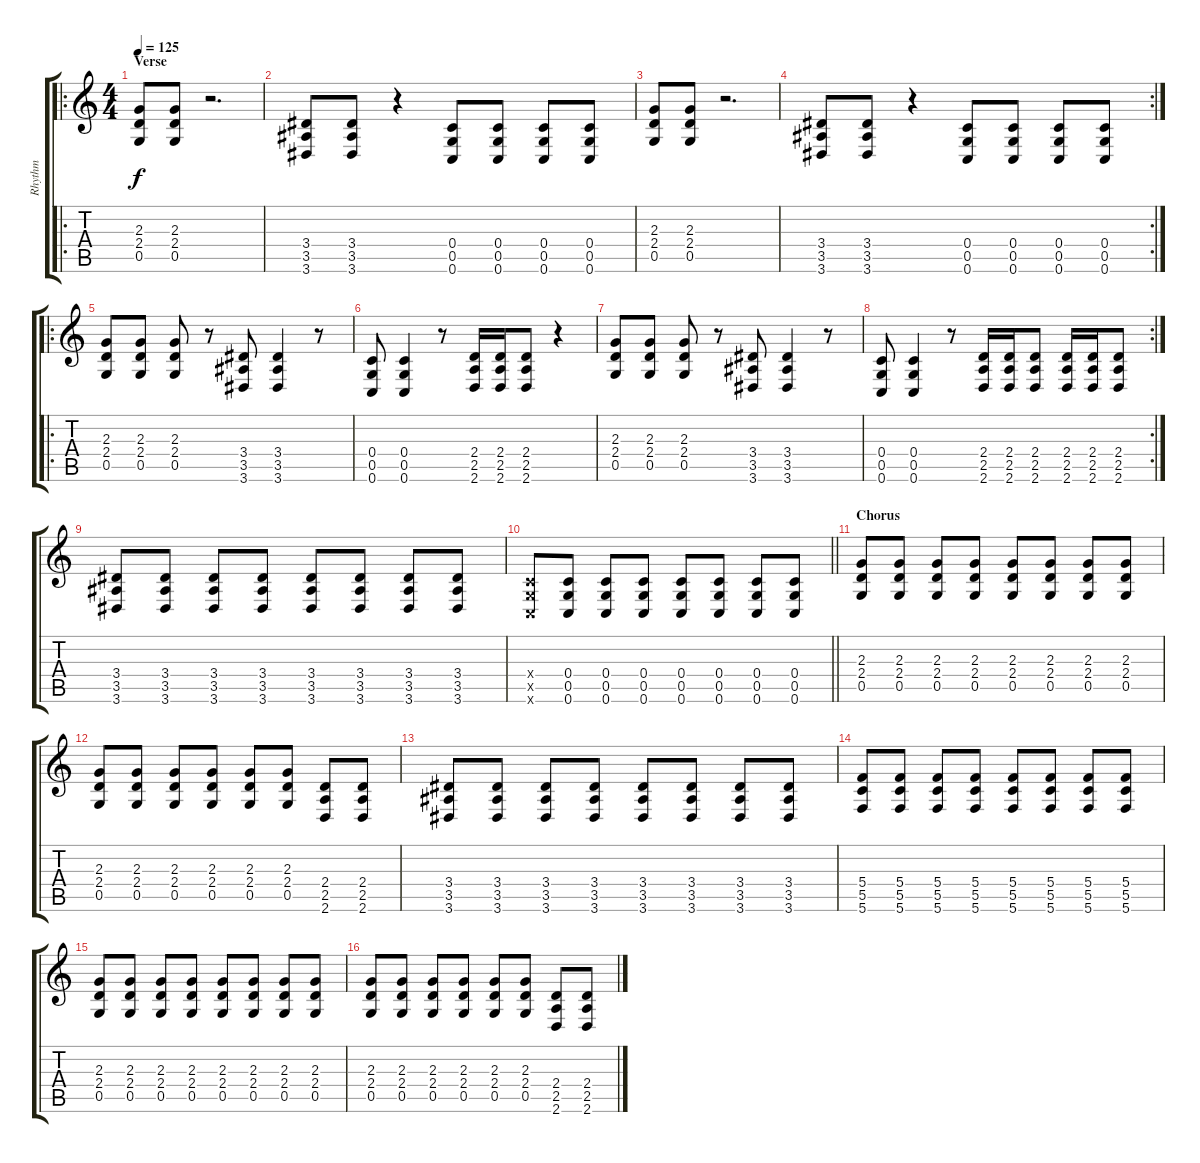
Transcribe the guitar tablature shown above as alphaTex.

\track ("Rhythm" "Rhythm") {instrument distortionguitar}
\staff {score tabs}
\tuning (D4 A3 F3 C3 G2 C2) {hide}
\ro
\ts (4 4)
\section ("" "Verse")
\tempo 125
\clef g2
\ks c
(2.3 2.4 0.5).8{dy f} (2.3 2.4 0.5).8 r.2{d} |
(3.4 3.5 3.6).8 (3.4 3.5 3.6).8 r.4 (0.4 0.5 0.6).8 (0.4 0.5 0.6).8 (0.4 0.5 0.6).8 (0.4 0.5 0.6).8 |
(2.3 2.4 0.5).8 (2.3 2.4 0.5).8 r.2{d} |
\rc 2
(3.4 3.5 3.6).8 (3.4 3.5 3.6).8 r.4 (0.4 0.5 0.6).8 (0.4 0.5 0.6).8 (0.4 0.5 0.6).8 (0.4 0.5 0.6).8 |
\ro
(2.3 2.4 0.5).8 (2.3 2.4 0.5).8 (2.3 2.4 0.5).8 r.8 (3.4 3.5 3.6).8 (3.4 3.5 3.6).4 r.8 |
(0.4 0.5 0.6).8 (0.4 0.5 0.6).4 r.8 (2.4 2.5 2.6).16 (2.4 2.5 2.6).16 (2.4 2.5 2.6).8 r.4 |
(2.3 2.4 0.5).8 (2.3 2.4 0.5).8 (2.3 2.4 0.5).8 r.8 (3.4 3.5 3.6).8 (3.4 3.5 3.6).4 r.8 |
\rc 2
(0.4 0.5 0.6).8 (0.4 0.5 0.6).4 r.8 (2.4 2.5 2.6).16 (2.4 2.5 2.6).16 (2.4 2.5 2.6).8 (2.4 2.5 2.6).16 (2.4 2.5 2.6).16 (2.4 2.5 2.6).8 |
(3.4 3.5 3.6).8 (3.4 3.5 3.6).8 (3.4 3.5 3.6).8 (3.4 3.5 3.6).8 (3.4 3.5 3.6).8 (3.4 3.5 3.6).8 (3.4 3.5 3.6).8 (3.4 3.5 3.6).8 |
\barLineRight lightlight
(0.4{x} 0.5{x} 0.6{x}).8 (0.4 0.5 0.6).8 (0.4 0.5 0.6).8 (0.4 0.5 0.6).8 (0.4 0.5 0.6).8 (0.4 0.5 0.6).8 (0.4 0.5 0.6).8 (0.4 0.5 0.6).8 |
\section ("" "Chorus")
(2.3 2.4 0.5).8 (2.3 2.4 0.5).8 (2.3 2.4 0.5).8 (2.3 2.4 0.5).8 (2.3 2.4 0.5).8 (2.3 2.4 0.5).8 (2.3 2.4 0.5).8 (2.3 2.4 0.5).8 |
(2.3 2.4 0.5).8 (2.3 2.4 0.5).8 (2.3 2.4 0.5).8 (2.3 2.4 0.5).8 (2.3 2.4 0.5).8 (2.3 2.4 0.5).8 (2.4 2.5 2.6).8 (2.4 2.5 2.6).8 |
(3.4 3.5 3.6).8 (3.4 3.5 3.6).8 (3.4 3.5 3.6).8 (3.4 3.5 3.6).8 (3.4 3.5 3.6).8 (3.4 3.5 3.6).8 (3.4 3.5 3.6).8 (3.4 3.5 3.6).8 |
(5.4 5.5 5.6).8 (5.4 5.5 5.6).8 (5.4 5.5 5.6).8 (5.4 5.5 5.6).8 (5.4 5.5 5.6).8 (5.4 5.5 5.6).8 (5.4 5.5 5.6).8 (5.4 5.5 5.6).8 |
(2.3 2.4 0.5).8 (2.3 2.4 0.5).8 (2.3 2.4 0.5).8 (2.3 2.4 0.5).8 (2.3 2.4 0.5).8 (2.3 2.4 0.5).8 (2.3 2.4 0.5).8 (2.3 2.4 0.5).8 |
(2.3 2.4 0.5).8 (2.3 2.4 0.5).8 (2.3 2.4 0.5).8 (2.3 2.4 0.5).8 (2.3 2.4 0.5).8 (2.3 2.4 0.5).8 (2.4 2.5 2.6).8 (2.4 2.5 2.6).8
